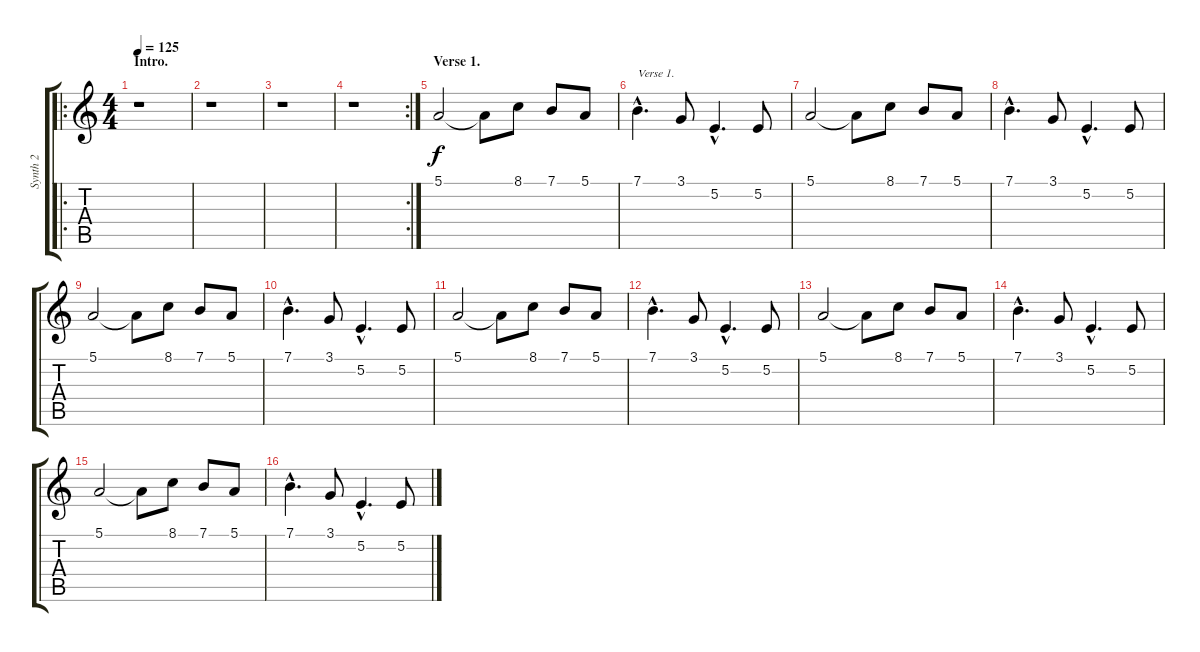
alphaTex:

\track ("Synth 2" "Synth 2") {instrument fx1rain}
\staff {score tabs}
\tuning (E4 B3 G3 D3 A2 E2) {hide}
\ro
\ts (4 4)
\section ("" "Intro.")
\tempo 125
\clef g2
\ks c
r.1{dy f instrument fx1rain} |
r.1 |
r.1 |
\rc 2
r.1 |
\section ("" "Verse 1.")
5.1.2 5.1{t}.8 8.1.8 7.1.8 5.1.8 |
7.1{hac}.4{d txt "Verse 1."} 3.1.8 5.2{hac}.4{d} 5.2.8 |
5.1.2 5.1{t}.8 8.1.8 7.1.8 5.1.8 |
7.1{hac}.4{d} 3.1.8 5.2{hac}.4{d} 5.2.8 |
5.1.2 5.1{t}.8 8.1.8 7.1.8 5.1.8 |
7.1{hac}.4{d} 3.1.8 5.2{hac}.4{d} 5.2.8 |
5.1.2 5.1{t}.8 8.1.8 7.1.8 5.1.8 |
7.1{hac}.4{d} 3.1.8 5.2{hac}.4{d} 5.2.8 |
5.1.2 5.1{t}.8 8.1.8 7.1.8 5.1.8 |
7.1{hac}.4{d} 3.1.8 5.2{hac}.4{d} 5.2.8 |
5.1.2 5.1{t}.8 8.1.8 7.1.8 5.1.8 |
7.1{hac}.4{d} 3.1.8 5.2{hac}.4{d} 5.2.8
